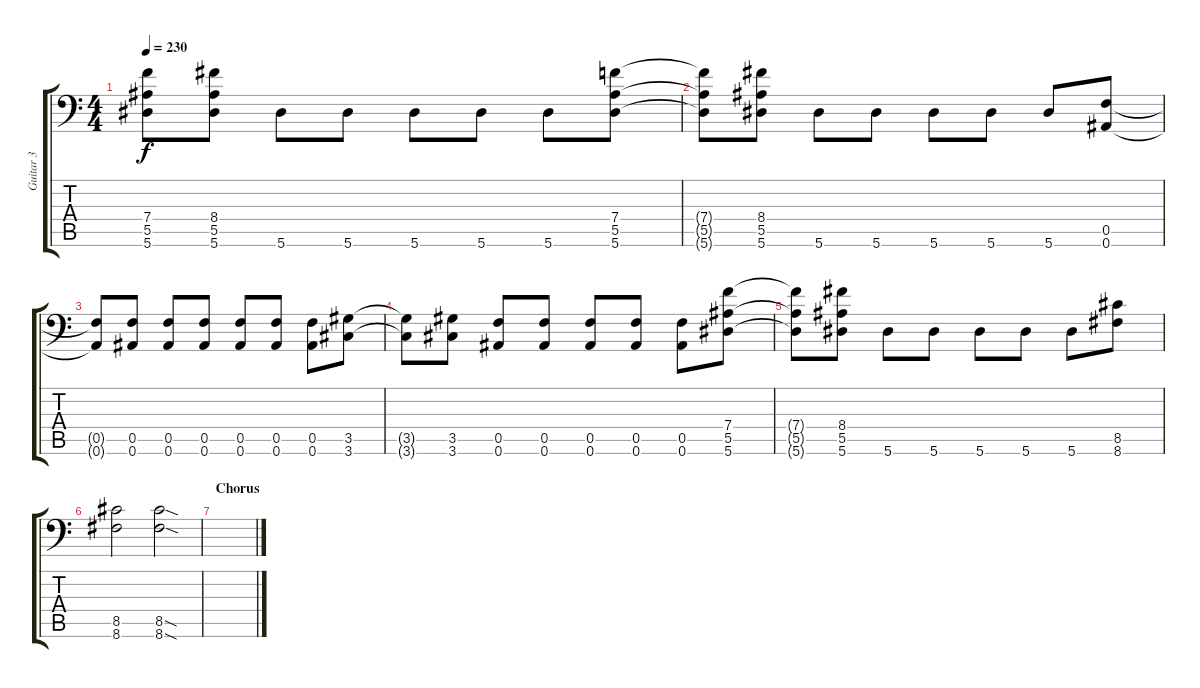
\track ("Guitar 3" "Guitar 3") {instrument distortionguitar}
\staff {score tabs}
\tuning (C4 G3 Eb3 Bb2 F2 Bb1) {hide}
\ts (4 4)
\tempo 230
\clef f4
\ks c
(7.4{t} 5.5{t} 5.6{t}).8{dy f} (8.4 5.5 5.6).8 5.6.8 5.6.8 5.6.8 5.6.8 5.6.8 (7.4 5.5 5.6).8 |
(7.4{t} 5.5{t} 5.6{t}).8 (8.4 5.5 5.6).8 5.6.8 5.6.8 5.6.8 5.6.8 5.6.8 (0.5 0.6).8 |
(0.5{t} 0.6{t}).8 (0.5 0.6).8 (0.5 0.6).8 (0.5 0.6).8 (0.5 0.6).8 (0.5 0.6).8 (0.5 0.6).8 (3.5 3.6).8 |
(3.5{t} 3.6{t}).8 (3.5 3.6).8 (0.5 0.6).8 (0.5 0.6).8 (0.5 0.6).8 (0.5 0.6).8 (0.5 0.6).8 (7.4 5.5 5.6).8 |
(7.4{t} 5.5{t} 5.6{t}).8 (8.4 5.5 5.6).8 5.6.8 5.6.8 5.6.8 5.6.8 5.6.8 (8.5 8.6).8 |
(8.5 8.6).2 (8.5{sod} 8.6{sod}).2 |
\section ("" "Chorus")
